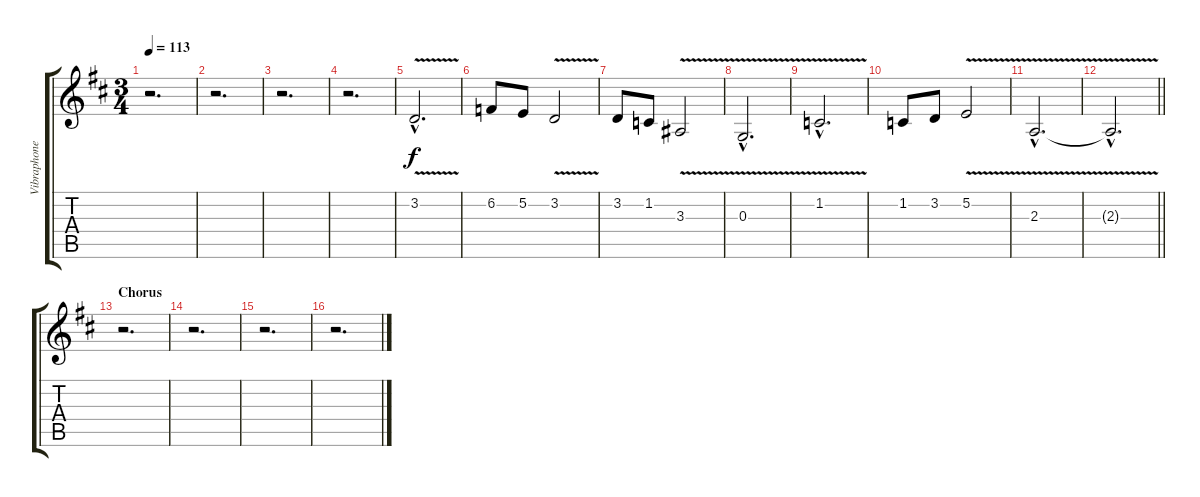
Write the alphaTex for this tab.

\track ("Vibraphone" "Vibraphone") {instrument vibraphone}
\staff {score tabs}
\tuning (E4 B3 G3 D3 A2 E2) {hide}
\ts (3 4)
\tempo 113
\clef g2
\ks d
r.2{d dy f} |
r.2{d} |
r.2{d} |
r.2{d} |
3.2{v hac}.2{d} |
6.2.8 5.2.8 3.2{v}.2 |
3.2.8 1.2.8 3.3{v}.2 |
0.3{v hac}.2{d} |
1.2{v hac}.2{d} |
1.2.8 3.2.8 5.2{v}.2 |
2.3{v hac}.2{d} |
\barLineRight lightlight
2.3{hac t}.2{d} |
\section ("" "Chorus")
r.2{d} |
r.2{d} |
r.2{d} |
r.2{d}
